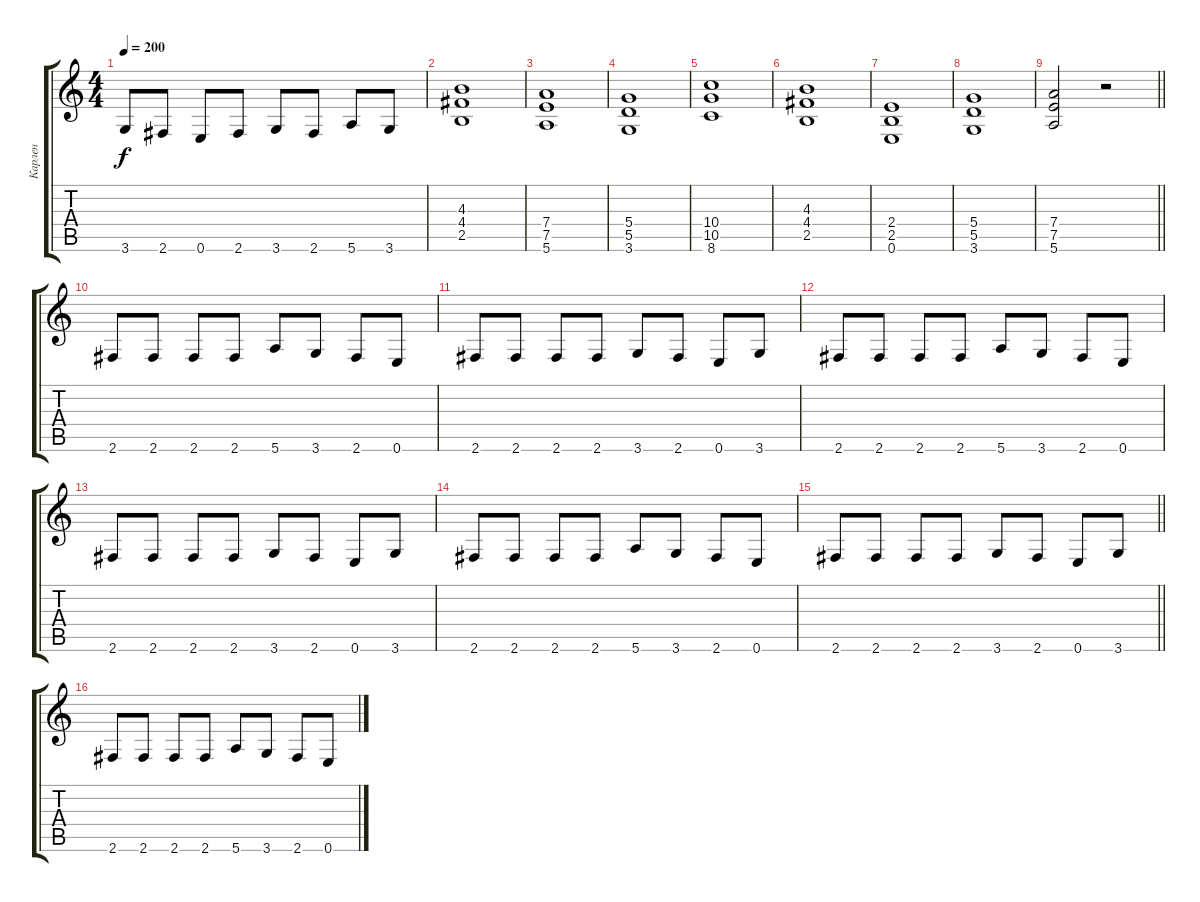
\track ("Карлен" "Карлен") {instrument distortionguitar}
\staff {score tabs}
\tuning (E4 B3 G3 D3 A2 E2) {hide}
\ts (4 4)
\tempo 200
\clef g2
\ks c
3.6.8{dy f} 2.6.8 0.6.8 2.6.8 3.6.8 2.6.8 5.6.8 3.6.8 |
(4.3 4.4 2.5).1 |
(7.4 7.5 5.6).1 |
(5.4 5.5 3.6).1 |
(10.4 10.5 8.6).1 |
(4.3 4.4 2.5).1 |
(2.4 2.5 0.6).1 |
(5.4 5.5 3.6).1 |
\barLineRight lightlight
(7.4 7.5 5.6).2 r.2 |
2.6.8 2.6.8 2.6.8 2.6.8 5.6.8 3.6.8 2.6.8 0.6.8 |
2.6.8 2.6.8 2.6.8 2.6.8 3.6.8 2.6.8 0.6.8 3.6.8 |
2.6.8 2.6.8 2.6.8 2.6.8 5.6.8 3.6.8 2.6.8 0.6.8 |
2.6.8 2.6.8 2.6.8 2.6.8 3.6.8 2.6.8 0.6.8 3.6.8 |
2.6.8 2.6.8 2.6.8 2.6.8 5.6.8 3.6.8 2.6.8 0.6.8 |
\barLineRight lightlight
2.6.8 2.6.8 2.6.8 2.6.8 3.6.8 2.6.8 0.6.8 3.6.8 |
2.6.8 2.6.8 2.6.8 2.6.8 5.6.8 3.6.8 2.6.8 0.6.8
